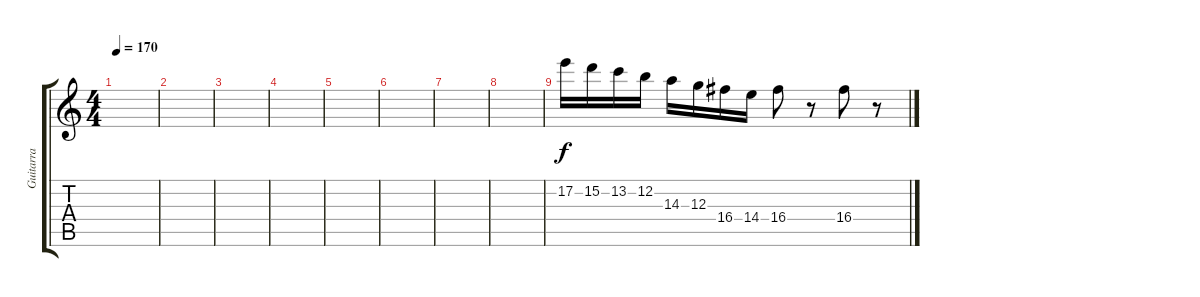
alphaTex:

\track ("Guitarra" "Guitarra") {instrument distortionguitar}
\staff {score tabs}
\tuning (E4 B3 G3 D3 A2 E2) {hide}
\ts (4 4)
\tempo 170
\clef g2
\ks c
|
|
|
|
|
|
|
|
17.2.16 15.2.16 13.2.16 12.2.16 14.3.16 12.3.16 16.4.16 14.4.16 16.4.8 r.8 16.4.8 r.8
